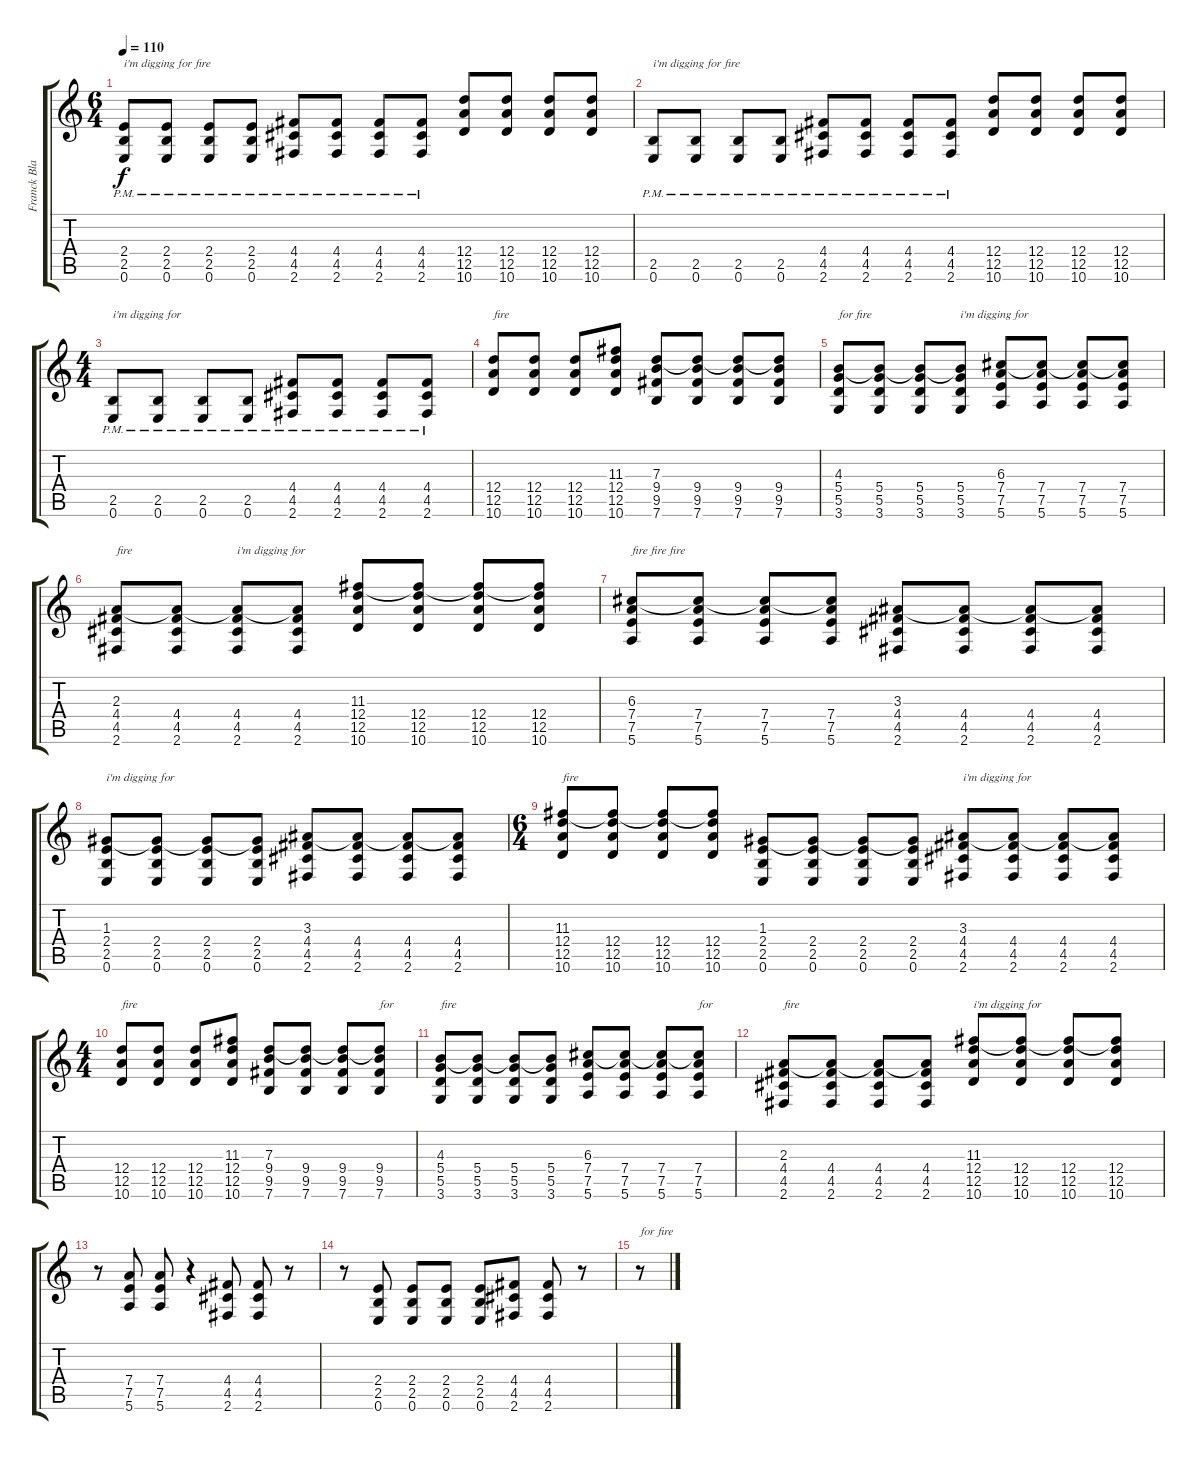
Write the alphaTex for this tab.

\track ("Franck Black" "Franck Bla") {instrument distortionguitar}
\staff {score tabs}
\tuning (E4 B3 G3 D3 A2 E2) {hide}
\ts (6 4)
\section ("" "")
\tempo 110
\clef g2
\ks c
(2.4{pm} 2.5{pm} 0.6{pm}).8{txt "i'm digging for fire" dy f} (2.4{pm} 2.5{pm} 0.6{pm}).8 (2.4{pm} 2.5{pm} 0.6{pm}).8 (2.4{pm} 2.5{pm} 0.6{pm}).8 (4.4 4.5 2.6{pm}).8 (4.4 4.5 2.6{pm}).8 (4.4 4.5 2.6{pm}).8 (4.4 4.5 2.6{pm}).8 (12.4 12.5 10.6).8 (12.4 12.5 10.6).8 (12.4 12.5 10.6).8 (12.4 12.5 10.6).8 |
(2.5{pm} 0.6{pm}).8{txt "i'm digging for fire"} (2.5{pm} 0.6{pm}).8 (2.5{pm} 0.6{pm}).8 (2.5{pm} 0.6{pm}).8 (4.4 4.5 2.6{pm}).8 (4.4 4.5 2.6{pm}).8 (4.4 4.5 2.6{pm}).8 (4.4 4.5 2.6{pm}).8 (12.4 12.5 10.6).8 (12.4 12.5 10.6).8 (12.4 12.5 10.6).8 (12.4 12.5 10.6).8 |
\ts (4 4)
(2.5{pm} 0.6{pm}).8{txt "i'm digging for"} (2.5{pm} 0.6{pm}).8 (2.5{pm} 0.6{pm}).8 (2.5 0.6{pm}).8 (4.4 4.5 2.6{pm}).8 (4.4 4.5 2.6{pm}).8 (4.4 4.5 2.6{pm}).8 (4.4 4.5 2.6{pm}).8 |
(12.4 12.5 10.6).8{txt "fire"} (12.4 12.5 10.6).8 (12.4 12.5 10.6).8 (11.3 12.4 12.5 10.6).8 (7.3 9.4 9.5 7.6).8 (7.3{t} 9.4 9.5 7.6).8 (7.3{t} 9.4 9.5 7.6).8 (7.3{t} 9.4 9.5 7.6).8 |
(4.3 5.4 5.5 3.6).8{txt "for fire"} (4.3{t} 5.4 5.5 3.6).8 (4.3{t} 5.4 5.5 3.6).8 (4.3{t} 5.4 5.5 3.6).8{txt "i'm digging for"} (6.3 7.4 7.5 5.6).8 (6.3{t} 7.4 7.5 5.6).8 (6.3{t} 7.4 7.5 5.6).8 (6.3{t} 7.4 7.5 5.6).8 |
(2.3 4.4 4.5 2.6).8{txt "fire"} (2.3{t} 4.4 4.5 2.6).8 (2.3{t} 4.4 4.5 2.6).8{txt "i'm digging for"} (2.3{t} 4.4 4.5 2.6).8 (11.3 12.4 12.5 10.6).8 (11.3{t} 12.4 12.5 10.6).8 (11.3{t} 12.4 12.5 10.6).8 (11.3{t} 12.4 12.5 10.6).8 |
(6.3 7.4 7.5 5.6).8{txt "fire fire fire"} (6.3{t} 7.4 7.5 5.6).8 (6.3{t} 7.4 7.5 5.6).8 (6.3{t} 7.4 7.5 5.6).8 (3.3 4.4 4.5 2.6).8 (3.3{t} 4.4 4.5 2.6).8 (3.3{t} 4.4 4.5 2.6).8 (3.3{t} 4.4 4.5 2.6).8 |
(1.3 2.4 2.5 0.6).8{txt "i'm digging for"} (1.3{t} 2.4 2.5 0.6).8 (1.3{t} 2.4 2.5 0.6).8 (1.3{t} 2.4 2.5 0.6).8 (3.3 4.4 4.5 2.6).8 (3.3{t} 4.4 4.5 2.6).8 (3.3{t} 4.4 4.5 2.6).8 (3.3{t} 4.4 4.5 2.6).8 |
\ts (6 4)
(11.3 12.4 12.5 10.6).8{txt "fire"} (11.3{t} 12.4 12.5 10.6).8 (11.3{t} 12.4 12.5 10.6).8 (11.3{t} 12.4 12.5 10.6).8 (1.3 2.4 2.5 0.6).8 (1.3{t} 2.4 2.5 0.6).8 (1.3{t} 2.4 2.5 0.6).8 (1.3{t} 2.4 2.5 0.6).8 (3.3 4.4 4.5 2.6).8{txt "i'm digging for "} (3.3{t} 4.4 4.5 2.6).8 (3.3{t} 4.4 4.5 2.6).8 (3.3{t} 4.4 4.5 2.6).8 |
\ts (4 4)
(12.4 12.5 10.6).8{txt "fire"} (12.4 12.5 10.6).8 (12.4 12.5 10.6).8 (11.3 12.4 12.5 10.6).8 (7.3 9.4 9.5 7.6).8 (7.3{t} 9.4 9.5 7.6).8 (7.3{t} 9.4 9.5 7.6).8 (7.3{t} 9.4 9.5 7.6).8{txt "for"} |
(4.3 5.4 5.5 3.6).8{txt "fire"} (4.3{t} 5.4 5.5 3.6).8 (4.3{t} 5.4 5.5 3.6).8 (4.3{t} 5.4 5.5 3.6).8 (6.3 7.4 7.5 5.6).8 (6.3{t} 7.4 7.5 5.6).8 (6.3{t} 7.4 7.5 5.6).8 (6.3{t} 7.4 7.5 5.6).8{txt "for"} |
(2.3 4.4 4.5 2.6).8{txt "fire"} (2.3{t} 4.4 4.5 2.6).8 (2.3{t} 4.4 4.5 2.6).8 (2.3{t} 4.4 4.5 2.6).8 (11.3 12.4 12.5 10.6).8{txt "i'm digging for"} (11.3{t} 12.4 12.5 10.6).8 (11.3{t} 12.4 12.5 10.6).8 (11.3{t} 12.4 12.5 10.6).8 |
r.8 (7.4 7.5 5.6).8 (7.4 7.5 5.6).8 r.4 (4.4 4.5 2.6).8 (4.4 4.5 2.6).8 r.8 |
r.8 (2.4 2.5 0.6).8 (2.4 2.5 0.6).8 (2.4 2.5 0.6).8 (2.4 2.5 0.6).8 (4.4 4.5 2.6).8 (4.4 4.5 2.6).8 r.8 |
r.8{txt "for fire"}
